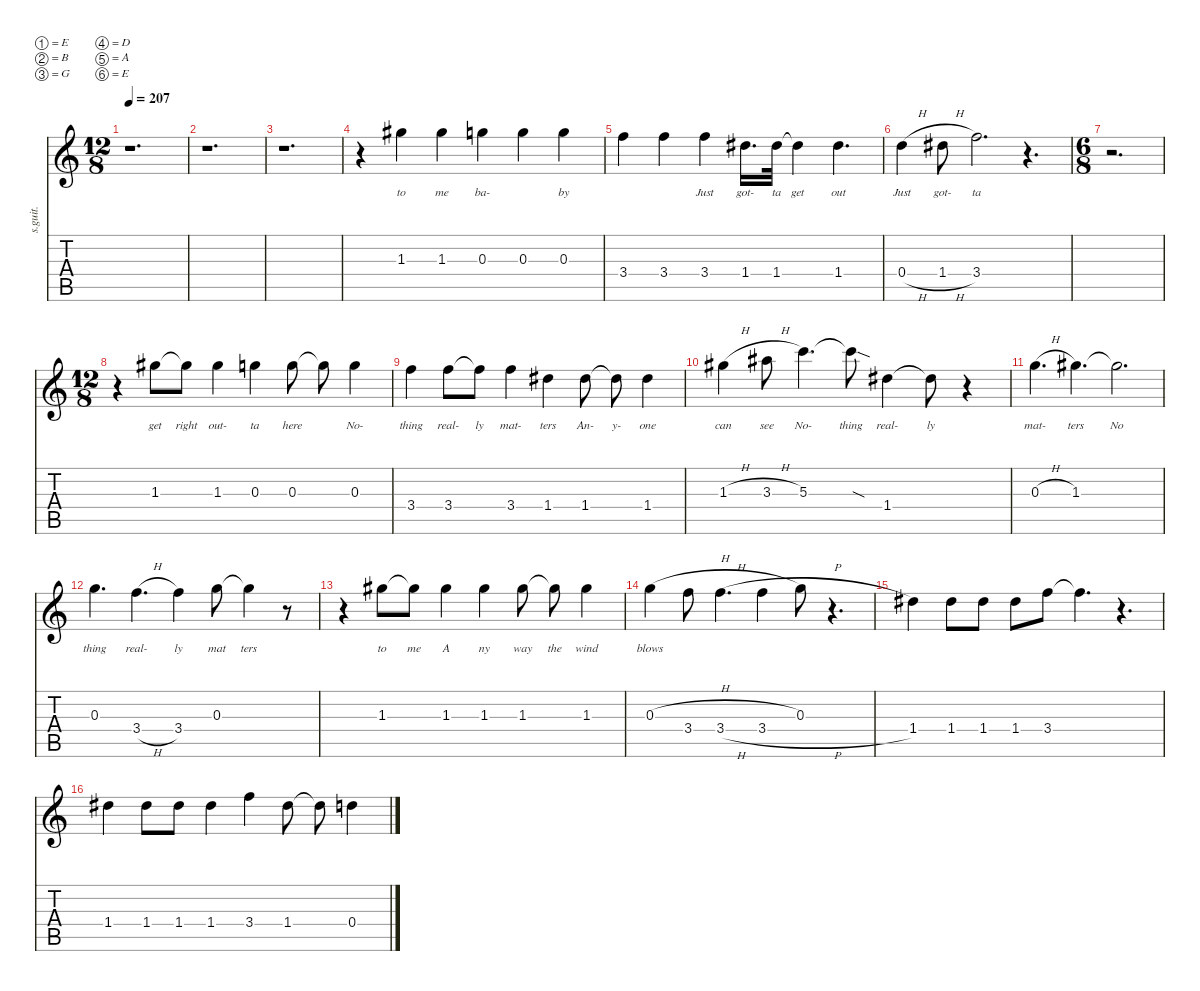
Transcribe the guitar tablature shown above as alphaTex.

\defaultSystemsLayout 4
\hideDynamics
\bracketExtendMode nobrackets
\track ("Freddie Mercury | Lead Vocals" "s.guit.") {instrument flute}
\staff {score tabs}
\tuning (E5 B4 G4 D4 A3 E3)
\displaytranspose 12
\ts (12 8)
\tempo 207
\clef g2
\ks c
r.1{d dy f} |
r.1{d} |
r.1{d} |
r.4 1.3{acc #}.4{lyrics (0 "to") lyrics (1 "") lyrics (2 "") lyrics (3 "") lyrics (4 "")} 1.3{acc #}.4{lyrics (0 "me") lyrics (1 "") lyrics (2 "") lyrics (3 "") lyrics (4 "")} 0.3.4{lyrics (0 "ba-") lyrics (1 "") lyrics (2 "") lyrics (3 "") lyrics (4 "")} 0.3.4{lyrics (0 "") lyrics (1 "") lyrics (2 "") lyrics (3 "") lyrics (4 "")} 0.3.4{lyrics (0 "by") lyrics (1 "") lyrics (2 "") lyrics (3 "") lyrics (4 "")} |
3.4.4{lyrics (0 "") lyrics (1 "") lyrics (2 "") lyrics (3 "") lyrics (4 "")} 3.4.4{lyrics (0 "") lyrics (1 "") lyrics (2 "") lyrics (3 "") lyrics (4 "")} 3.4.4{lyrics (0 "Just") lyrics (1 "") lyrics (2 "") lyrics (3 "") lyrics (4 "")} 1.4{acc #}.16{d lyrics (0 "got-") lyrics (1 "") lyrics (2 "") lyrics (3 "") lyrics (4 "")} 1.4{acc #}.32{lyrics (0 "ta") lyrics (1 "") lyrics (2 "") lyrics (3 "") lyrics (4 "")} 1.4{t acc #}.4{lyrics (0 "get") lyrics (1 "") lyrics (2 "") lyrics (3 "") lyrics (4 "")} 1.4{acc #}.4{d lyrics (0 "out") lyrics (1 "") lyrics (2 "") lyrics (3 "") lyrics (4 "")} |
0.4{h}.4{lyrics (0 "Just") lyrics (1 "") lyrics (2 "") lyrics (3 "") lyrics (4 "")} 1.4{h acc #}.8{lyrics (0 "got-") lyrics (1 "") lyrics (2 "") lyrics (3 "") lyrics (4 "")} 3.4.2{d lyrics (0 "ta") lyrics (1 "") lyrics (2 "") lyrics (3 "") lyrics (4 "")} r.4{d} |
\ts (6 8)
\beaming (8 2 2 2 2)
r.2{d} |
\ts (12 8)
\beaming (8 2 2 2 2)
r.4 1.3{acc #}.8{lyrics (0 "get") lyrics (1 "") lyrics (2 "") lyrics (3 "") lyrics (4 "")} 1.3{t acc #}.8{lyrics (0 "right") lyrics (1 "") lyrics (2 "") lyrics (3 "") lyrics (4 "")} 1.3{acc #}.4{lyrics (0 "out-") lyrics (1 "") lyrics (2 "") lyrics (3 "") lyrics (4 "")} 0.3.4{lyrics (0 "ta") lyrics (1 "") lyrics (2 "") lyrics (3 "") lyrics (4 "")} 0.3.8{lyrics (0 "here") lyrics (1 "") lyrics (2 "") lyrics (3 "") lyrics (4 "")} 0.3{t}.8{lyrics (0 "") lyrics (1 "") lyrics (2 "") lyrics (3 "") lyrics (4 "")} 0.3.4{lyrics (0 "No-") lyrics (1 "") lyrics (2 "") lyrics (3 "") lyrics (4 "")} |
3.4.4{lyrics (0 "thing") lyrics (1 "") lyrics (2 "") lyrics (3 "") lyrics (4 "")} 3.4.8{lyrics (0 "real-") lyrics (1 "") lyrics (2 "") lyrics (3 "") lyrics (4 "")} 3.4{t}.8{lyrics (0 "ly") lyrics (1 "") lyrics (2 "") lyrics (3 "") lyrics (4 "")} 3.4.4{lyrics (0 "mat-") lyrics (1 "") lyrics (2 "") lyrics (3 "") lyrics (4 "")} 1.4{acc #}.4{lyrics (0 "ters") lyrics (1 "") lyrics (2 "") lyrics (3 "") lyrics (4 "")} 1.4{acc #}.8{lyrics (0 "An-") lyrics (1 "") lyrics (2 "") lyrics (3 "") lyrics (4 "")} 1.4{t acc #}.8{lyrics (0 "y-") lyrics (1 "") lyrics (2 "") lyrics (3 "") lyrics (4 "")} 1.4{acc #}.4{lyrics (0 "one") lyrics (1 "") lyrics (2 "") lyrics (3 "") lyrics (4 "")} |
1.3{h acc #}.4{lyrics (0 "can") lyrics (1 "") lyrics (2 "") lyrics (3 "") lyrics (4 "")} 3.3{h acc #}.8{lyrics (0 "see") lyrics (1 "") lyrics (2 "") lyrics (3 "") lyrics (4 "")} 5.3.4{d lyrics (0 "No-") lyrics (1 "") lyrics (2 "") lyrics (3 "") lyrics (4 "")} 5.3{sod t}.8{lyrics (0 "thing") lyrics (1 "") lyrics (2 "") lyrics (3 "") lyrics (4 "")} 1.4{acc #}.4{lyrics (0 "real-") lyrics (1 "") lyrics (2 "") lyrics (3 "") lyrics (4 "")} 1.4{t acc #}.8{lyrics (0 "ly") lyrics (1 "") lyrics (2 "") lyrics (3 "") lyrics (4 "")} r.4 |
0.3{h}.4{d lyrics (0 "mat-") lyrics (1 "") lyrics (2 "") lyrics (3 "") lyrics (4 "")} 1.3{acc #}.4{d lyrics (0 "ters") lyrics (1 "") lyrics (2 "") lyrics (3 "") lyrics (4 "")} 1.3{t acc #}.2{d lyrics (0 "No") lyrics (1 "") lyrics (2 "") lyrics (3 "") lyrics (4 "")} |
0.3.4{d lyrics (0 "thing") lyrics (1 "") lyrics (2 "") lyrics (3 "") lyrics (4 "")} 3.4{h}.4{d lyrics (0 "real-") lyrics (1 "") lyrics (2 "") lyrics (3 "") lyrics (4 "")} 3.4.4{lyrics (0 "ly") lyrics (1 "") lyrics (2 "") lyrics (3 "") lyrics (4 "")} 0.3.8{lyrics (0 "mat") lyrics (1 "") lyrics (2 "") lyrics (3 "") lyrics (4 "")} 0.3{t}.4{lyrics (0 "ters") lyrics (1 "") lyrics (2 "") lyrics (3 "") lyrics (4 "")} r.8 |
r.4 1.3{acc #}.8{lyrics (0 "to") lyrics (1 "") lyrics (2 "") lyrics (3 "") lyrics (4 "")} 1.3{t acc #}.8{lyrics (0 "me") lyrics (1 "") lyrics (2 "") lyrics (3 "") lyrics (4 "")} 1.3{acc #}.4{lyrics (0 "A") lyrics (1 "") lyrics (2 "") lyrics (3 "") lyrics (4 "")} 1.3{acc #}.4{lyrics (0 "ny") lyrics (1 "") lyrics (2 "") lyrics (3 "") lyrics (4 "")} 1.3{acc #}.8{lyrics (0 "way") lyrics (1 "") lyrics (2 "") lyrics (3 "") lyrics (4 "")} 1.3{t acc #}.8{lyrics (0 "the") lyrics (1 "") lyrics (2 "") lyrics (3 "") lyrics (4 "")} 1.3{acc #}.4{lyrics (0 "wind") lyrics (1 "") lyrics (2 "") lyrics (3 "") lyrics (4 "")} |
0.3{h}.4{lyrics (0 "blows") lyrics (1 "") lyrics (2 "") lyrics (3 "") lyrics (4 "")} 3.4.8{lyrics (0 "") lyrics (1 "") lyrics (2 "") lyrics (3 "") lyrics (4 "")} 3.4{h}.4{d lyrics (0 "") lyrics (1 "") lyrics (2 "") lyrics (3 "") lyrics (4 "")} 3.4{h}.4{lyrics (0 "") lyrics (1 "") lyrics (2 "") lyrics (3 "") lyrics (4 "")} 0.3.8{lyrics (0 "") lyrics (1 "") lyrics (2 "") lyrics (3 "") lyrics (4 "")} r.4{d} |
1.4{acc #}.4{lyrics (0 "") lyrics (1 "") lyrics (2 "") lyrics (3 "") lyrics (4 "")} 1.4{acc #}.8{lyrics (0 "") lyrics (1 "") lyrics (2 "") lyrics (3 "") lyrics (4 "")} 1.4{acc #}.8{lyrics (0 "") lyrics (1 "") lyrics (2 "") lyrics (3 "") lyrics (4 "")} 1.4{acc #}.8{lyrics (0 "") lyrics (1 "") lyrics (2 "") lyrics (3 "") lyrics (4 "")} 3.4.8{lyrics (0 "") lyrics (1 "") lyrics (2 "") lyrics (3 "") lyrics (4 "")} 3.4{t}.4{d lyrics (0 "") lyrics (1 "") lyrics (2 "") lyrics (3 "") lyrics (4 "")} r.4{d} |
1.4{acc #}.4{lyrics (0 "") lyrics (1 "") lyrics (2 "") lyrics (3 "") lyrics (4 "")} 1.4{acc #}.8{lyrics (0 "") lyrics (1 "") lyrics (2 "") lyrics (3 "") lyrics (4 "")} 1.4{acc #}.8{lyrics (0 "") lyrics (1 "") lyrics (2 "") lyrics (3 "") lyrics (4 "")} 1.4{acc #}.4{lyrics (0 "") lyrics (1 "") lyrics (2 "") lyrics (3 "") lyrics (4 "")} 3.4.4{lyrics (0 "") lyrics (1 "") lyrics (2 "") lyrics (3 "") lyrics (4 "")} 1.4{acc #}.8{lyrics (0 "") lyrics (1 "") lyrics (2 "") lyrics (3 "") lyrics (4 "")} 1.4{t acc #}.8{lyrics (0 "") lyrics (1 "") lyrics (2 "") lyrics (3 "") lyrics (4 "")} 0.4.4{lyrics (0 "") lyrics (1 "") lyrics (2 "") lyrics (3 "") lyrics (4 "")}
